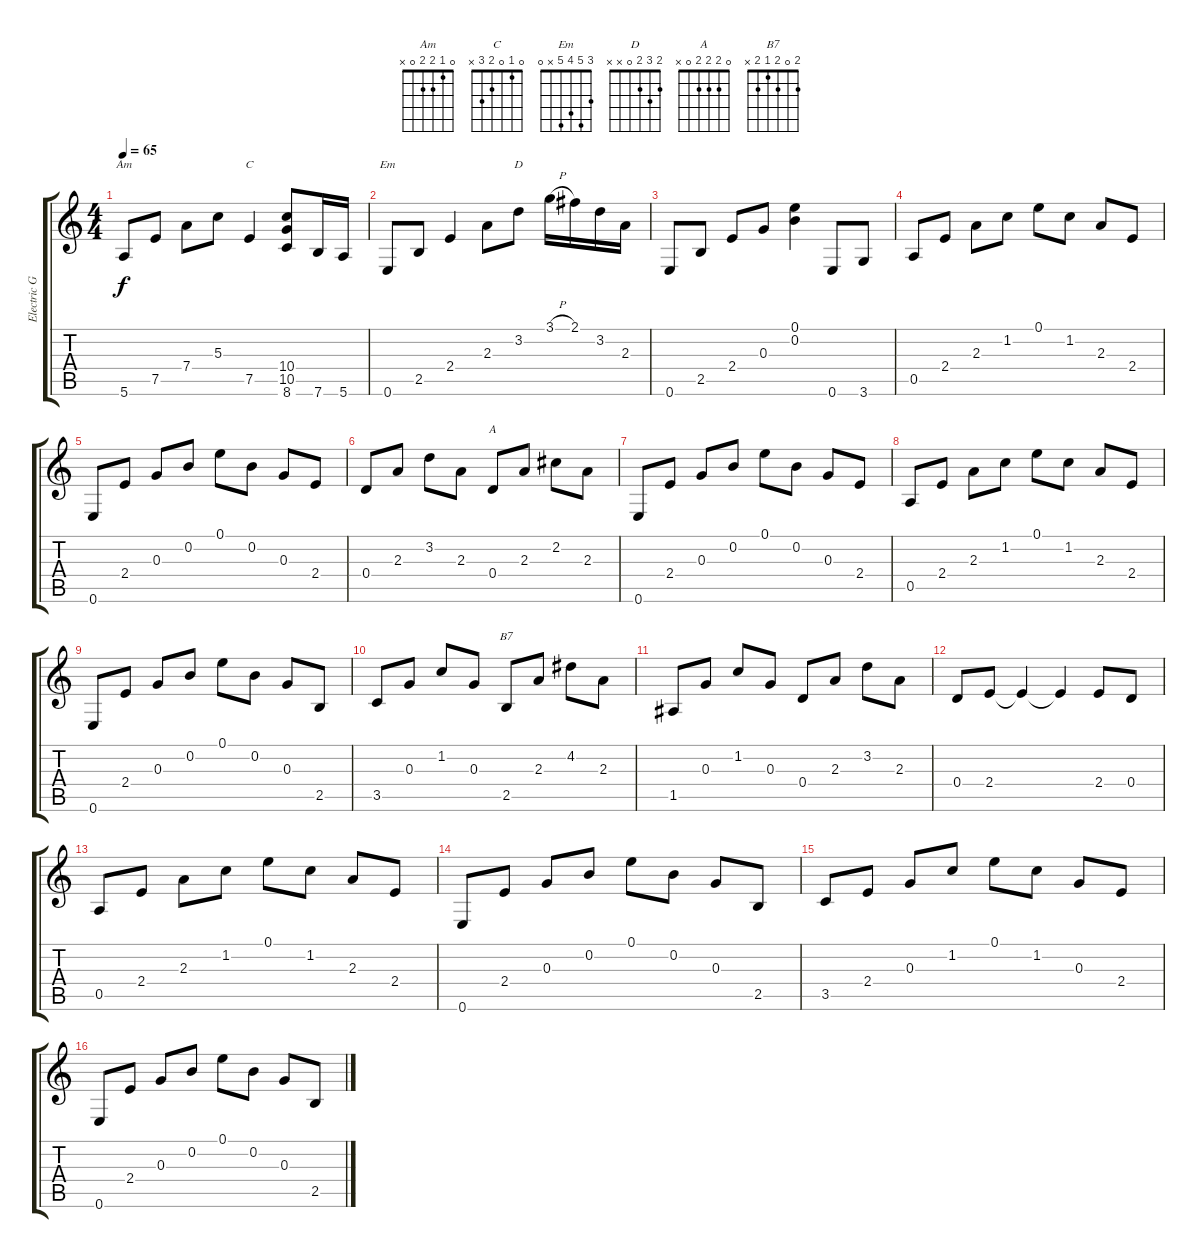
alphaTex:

\track ("Electric Guitar 2" "Electric G") {instrument electricguitarclean}
\staff {score tabs}
\tuning (E4 B3 G3 D3 A2 E2) {hide}
\chord ("Am" 0 1 2 2 0 x)
\chord ("C" 0 1 0 2 3 x)
\chord ("Em" 3 5 4 5 x 0)
\chord ("D" 2 3 2 0 x x)
\chord ("A" 0 2 2 2 0 x)
\chord ("B7" 2 0 2 1 2 x)
\ts (4 4)
\tempo 65
\clef g2
\ks c
5.6.8{ch "Am" dy f} 7.5.8 7.4.8 5.3.8 7.5.4{ch "C"} (10.4 10.5 8.6).8 7.6.16 5.6.16 |
0.6.8{ch "Em"} 2.5.8 2.4.4 2.3.8 3.2.8{ch "D"} 3.1{h}.16 2.1.16 3.2.16 2.3.16 |
0.6.8 2.5.8 2.4.8 0.3.8 (0.1 0.2).4 0.6.8 3.6.8 |
0.5.8 2.4.8 2.3.8 1.2.8 0.1.8 1.2.8 2.3.8 2.4.8 |
0.6.8 2.4.8 0.3.8 0.2.8 0.1.8 0.2.8 0.3.8 2.4.8 |
0.4.8 2.3.8 3.2.8 2.3.8 0.4.8{ch "A"} 2.3.8 2.2.8 2.3.8 |
0.6.8 2.4.8 0.3.8 0.2.8 0.1.8 0.2.8 0.3.8 2.4.8 |
0.5.8 2.4.8 2.3.8 1.2.8 0.1.8 1.2.8 2.3.8 2.4.8 |
0.6.8 2.4.8 0.3.8 0.2.8 0.1.8 0.2.8 0.3.8 2.5.8 |
3.5.8 0.3.8 1.2.8 0.3.8 2.5.8{ch "B7"} 2.3.8 4.2.8 2.3.8 |
1.5.8 0.3.8 1.2.8 0.3.8 0.4.8 2.3.8 3.2.8 2.3.8 |
0.4.8 2.4.8 2.4{t}.4 2.4{t}.4 2.4.8 0.4.8 |
0.5.8 2.4.8 2.3.8 1.2.8 0.1.8 1.2.8 2.3.8 2.4.8 |
0.6.8 2.4.8 0.3.8 0.2.8 0.1.8 0.2.8 0.3.8 2.5.8 |
3.5.8 2.4.8 0.3.8 1.2.8 0.1.8 1.2.8 0.3.8 2.4.8 |
0.6.8 2.4.8 0.3.8 0.2.8 0.1.8 0.2.8 0.3.8 2.5.8
